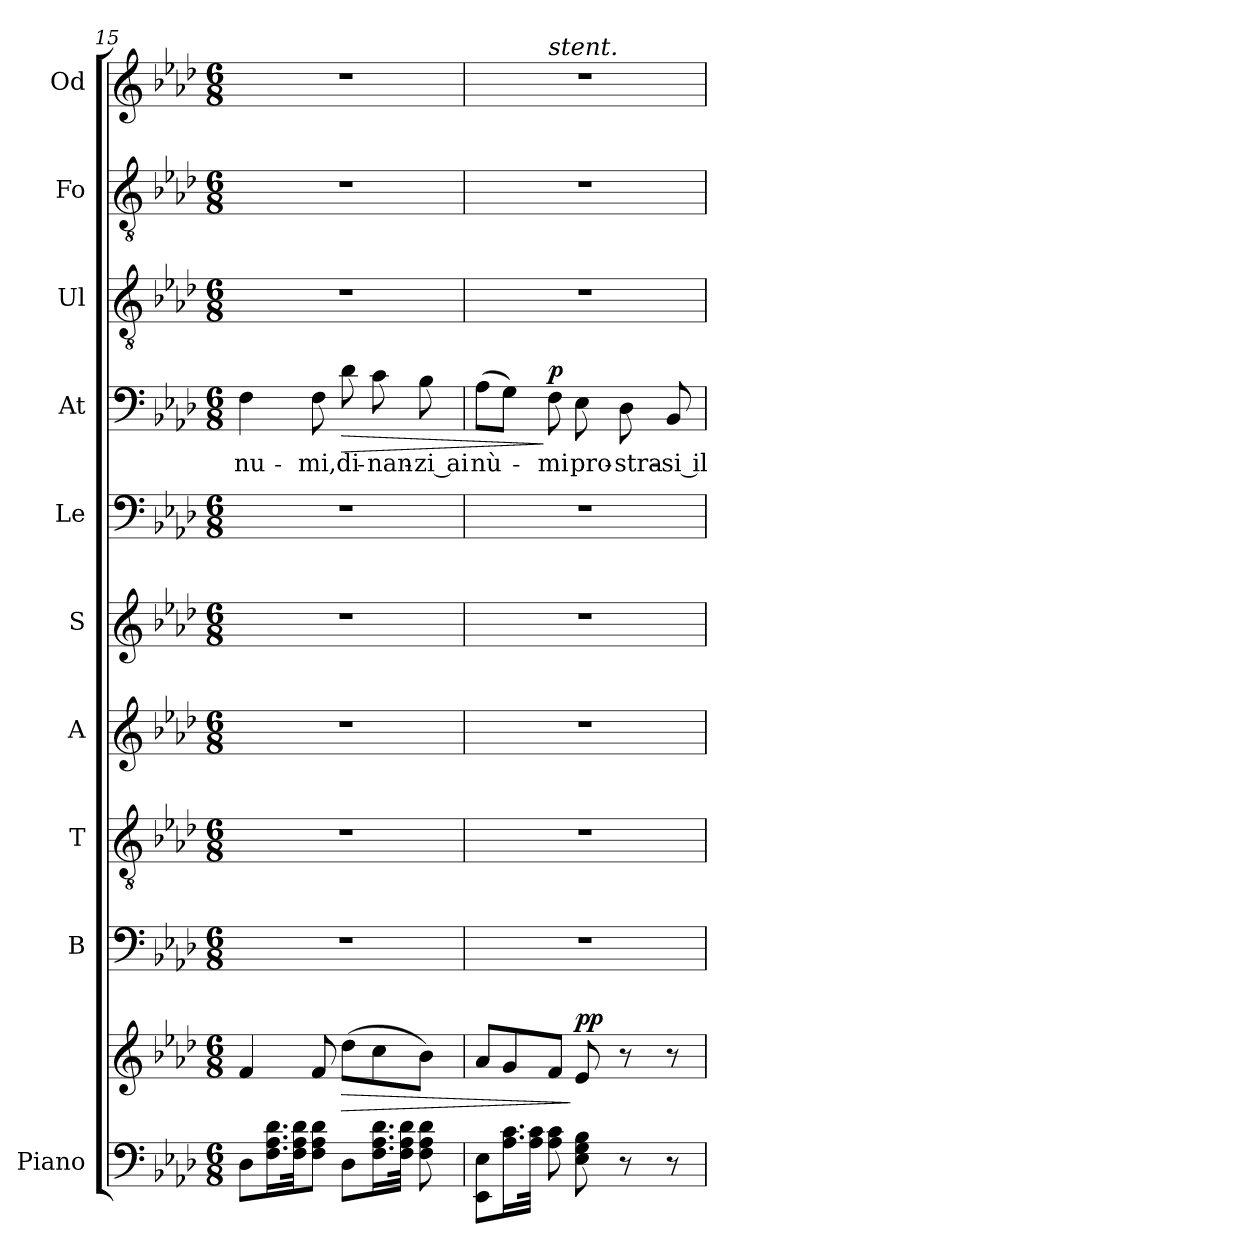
**kern	**kern	**dynam	**kern	**kern	**kern	**kern	**kern	**kern	**text	**dynam	**kern	**kern	**kern
*part10	*part10	*part10	*part9	*part8	*part7	*part6	*part5	*part4	*part4	*part4	*part3	*part2	*part1
*staff11	*staff10	*staff10/11	*staff9	*staff8	*staff7	*staff6	*staff5	*staff4	*staff4	*staff4	*staff3	*staff2	*staff1
*I"Piano	*	*	*I"B	*I"T	*I"A	*I"S	*I"Le	*I"At	*	*	*I"Ul	*I"Fo	*I"Od
*I'Pno	*	*	*I'B	*I'T	*I'A	*I'S	*I'Le	*I'At	*	*	*I'Ul	*I'Fo	*I'Od
*clefF4	*clefG2	*	*clefF4	*clefGv2	*clefG2	*clefG2	*clefF4	*clefF4	*	*	*clefGv2	*clefGv2	*clefG2
*k[b-e-a-d-]	*k[b-e-a-d-]	*	*k[b-e-a-d-]	*k[b-e-a-d-]	*k[b-e-a-d-]	*k[b-e-a-d-]	*k[b-e-a-d-]	*k[b-e-a-d-]	*	*	*k[b-e-a-d-]	*k[b-e-a-d-]	*k[b-e-a-d-]
*M6/8	*M6/8	*	*M6/8	*M6/8	*M6/8	*M6/8	*M6/8	*M6/8	*	*	*M6/8	*M6/8	*M6/8
=15	=15	=15	=15	=15	=15	=15	=15	=15	=15	=15	=15	=15	=15
!	!	!	!	!	!	!	!	!	!LO:LY:b	!	!	!	!
8D-\L	4f/	.	2.r	2.r	2.r	2.r	2.r	4F\	nu-	.	2.r	2.r	2.r
16.F\ 16.A-\ 16.d-\L	.	.	.	.	.	.	.	.	.	.	.	.	.
32F\ 32A-\ 32d-\JK	.	.	.	.	.	.	.	.	.	.	.	.	.
!	!	!	!	!	!	!	!	!	!LO:LY:b	!	!	!	!
8F\ 8A-\ 8d-\J	8f/	.	.	.	.	.	.	8F\	-mi,	.	.	.	.
!	!	!LO:HP:b	!	!	!	!	!	!	!LO:LY:b	!LO:HP:b	!	!	!
8D-\L	(>8dd-\L	>	.	.	.	.	.	8d-\	di-	>	.	.	.
!	!	!	!	!	!	!	!	!	!LO:LY:b	!	!	!	!
16.F\ 16.A-\ 16.d-\L	8cc\	.	.	.	.	.	.	8c\	-nan-	.	.	.	.
32F\ 32A-\ 32d-\JJk	.	.	.	.	.	.	.	.	.	.	.	.	.
!	!	!	!	!	!	!	!	!	!LO:LY:b	!	!	!	!
8F\ 8A-\ 8d-\	8b-\J)	.	.	.	.	.	.	8B-\	-zi ai	.	.	.	.
=16	=16	=16	=16	=16	=16	=16	=16	=16	=16	=16	=16	=16	=16
!	!	!	!	!	!	!	!	!	!LO:LY:b	!	!	!	!
*	*	*	*	*	*	*	*	*	*	*	*	*	*^
8EE-\ 8E-\L	8a-/L	.	2.r	2.r	2.r	2.r	2.r	(>8A-\L	nù-	.	2.r	2.r	2.r	4ryy
16.A-\ 16.c\L	8g/	.	.	.	.	.	.	8G\J)	.	.	.	.	.	.
32A-\ 32c\JJk	.	.	.	.	.	.	.	.	.	.	.	.	.	.
!	!	!	!	!	!	!	!	!	!	!	!	!	!	!LO:TX:a:i:t=stent.
!	!	!	!	!	!	!	!	!	!LO:LY:b	!LO:DY:n=1:a	!	!	!	!
8A-\ 8c\	8f/J	.	.	.	.	.	.	8F\	-mi	] p	.	.	.	2ryy
!	!	!LO:DY:n=1:a	!	!	!	!	!	!	!LO:LY:b	!	!	!	!	!
8E-\ 8G\ 8B-\	8e-/	] pp	.	.	.	.	.	8E-\	pro-	.	.	.	.	.
!	!	!	!	!	!	!	!	!	!LO:LY:b	!	!	!	!	!
8r	8r	.	.	.	.	.	.	8D-\	-stra-	.	.	.	.	.
!	!	!	!	!	!	!	!	!	!LO:LY:b	!	!	!	!	!
8r	8r	.	.	.	.	.	.	8BB-/	-si il	.	.	.	.	.
*	*	*	*	*	*	*	*	*	*	*	*	*	*v	*v
=	=	=	=	=	=	=	=	=	=	=	=	=	=
*-	*-	*-	*-	*-	*-	*-	*-	*-	*-	*-	*-	*-	*-
